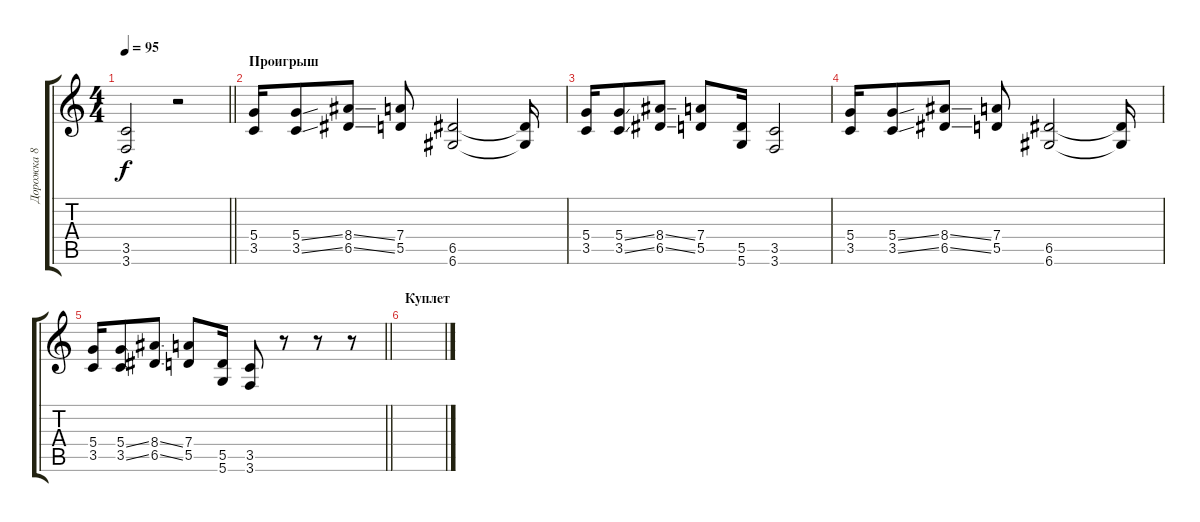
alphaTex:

\track ("Дорожка 8" "Дорожка 8") {instrument overdrivenguitar}
\staff {score tabs}
\tuning (E4 B3 G3 D3 A2 D2) {hide}
\ts (4 4)
\tempo 95
\clef g2
\barLineRight lightlight
\ks c
(3.5 3.6).2{dy f} r.2 |
\section ("" "Проигрыш ")
(5.4 3.5).16 (5.4{ss} 3.5{ss}).8 (8.4{ss} 6.5{ss}).8 (7.4 5.5).8 (6.5 6.6).2 (6.5{t} 6.6{t}).16 |
(5.4 3.5).16 (5.4{ss} 3.5{ss}).8 (8.4{ss} 6.5{ss}).8 (7.4 5.5).8 (5.5 5.6).16 (3.5 3.6).2 |
(5.4 3.5).16 (5.4{ss} 3.5{ss}).8 (8.4{ss} 6.5{ss}).8 (7.4 5.5).8 (6.5 6.6).2 (6.5{t} 6.6{t}).16 |
\barLineRight lightlight
(5.4 3.5).16 (5.4{ss} 3.5{ss}).8 (8.4{ss} 6.5{ss}).8 (7.4 5.5).8 (5.5 5.6).16 (3.5 3.6).8 r.8 r.8 r.8 |
\section ("" "Куплет")
